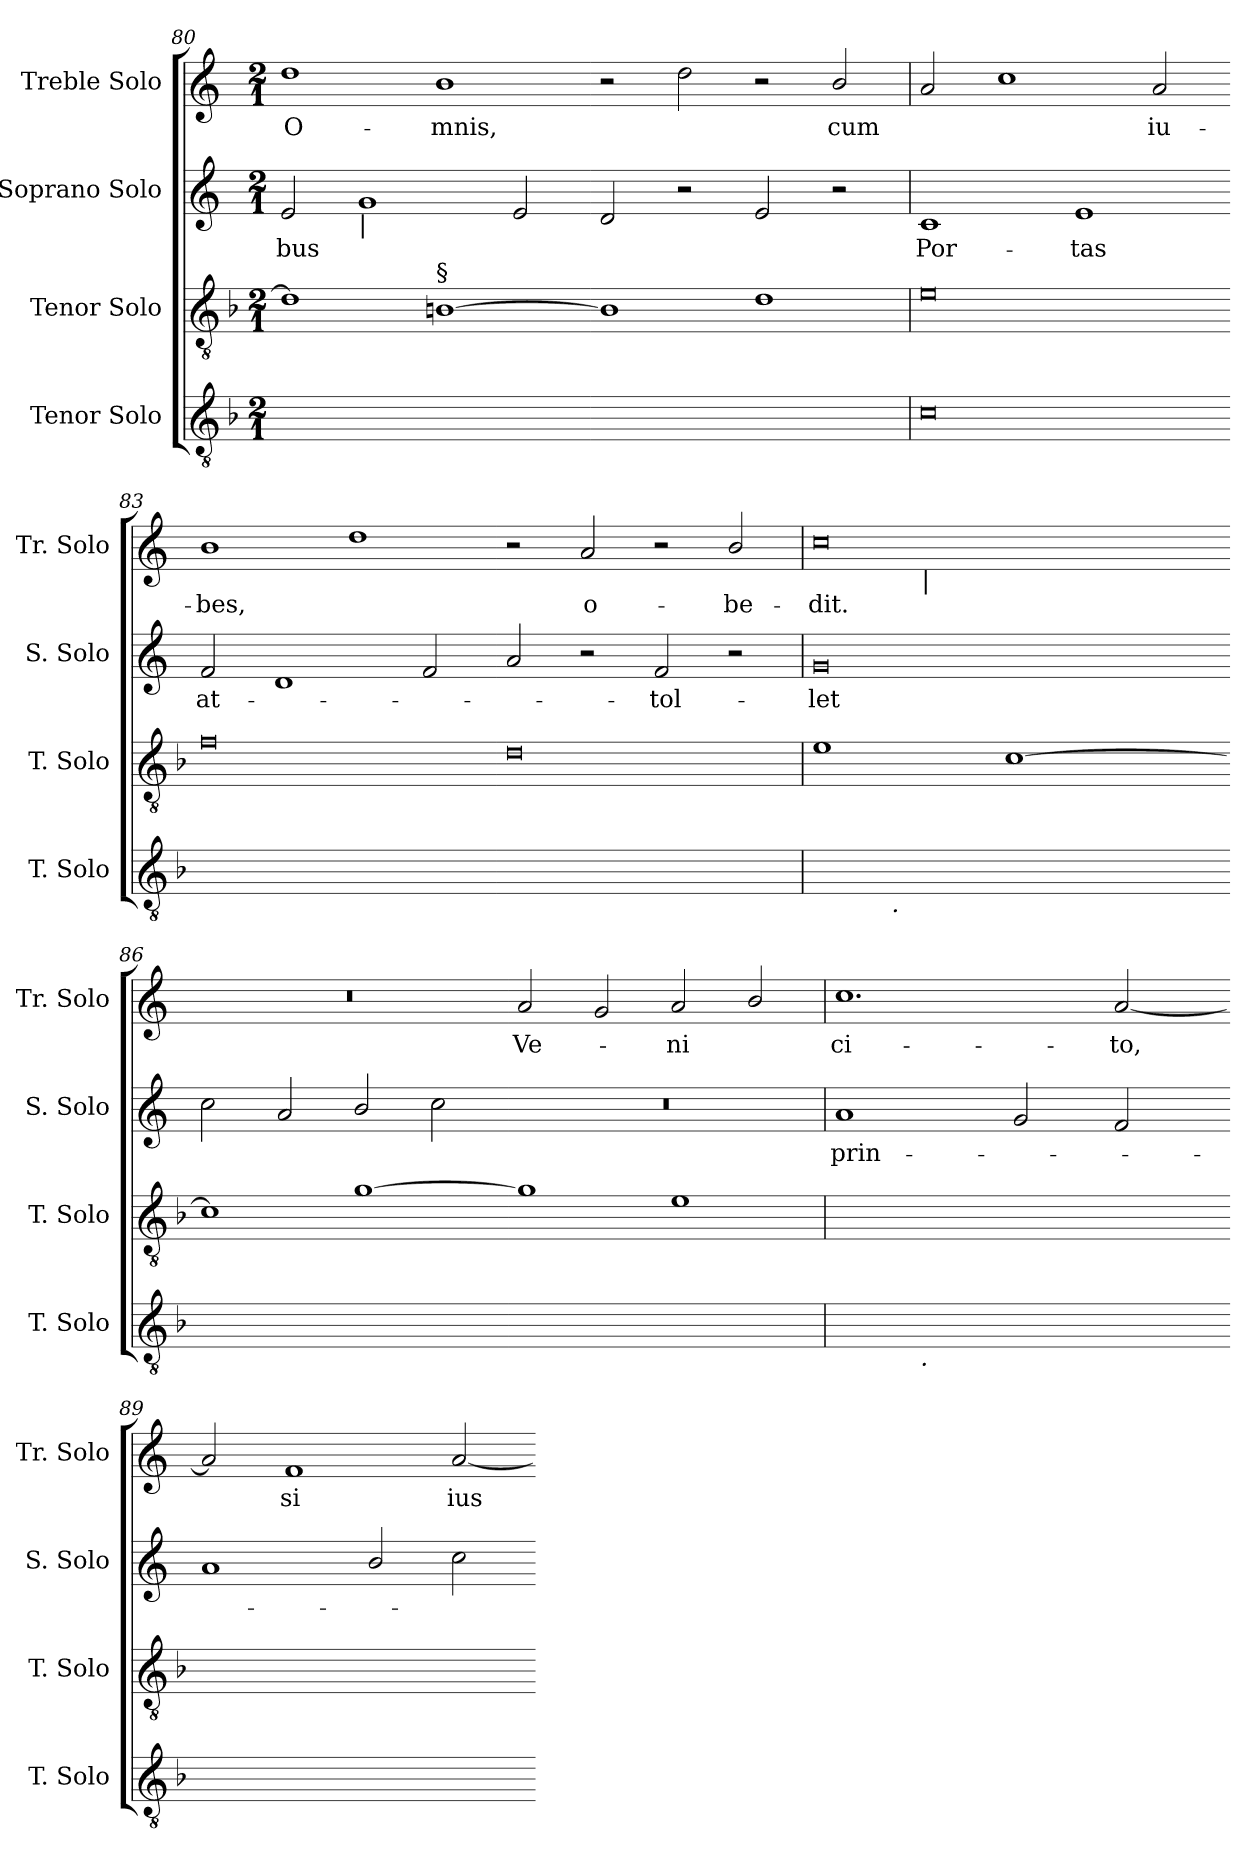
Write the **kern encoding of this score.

**kern	**kern	**kern	**text	**kern	**text
*part4	*part3	*part2	*part2	*part1	*part1
*staff4	*staff3	*staff2	*staff2	*staff1	*staff1
*I"Tenor Solo	*I"Tenor Solo	*I"Soprano Solo	*	*I"Treble Solo	*
*I'T. Solo	*I'T. Solo	*I'S. Solo	*	*I'Tr. Solo	*
*clefGv2	*clefGv2	*clefG2	*	*clefG2	*
*ITrd7c12	*ITrd7c12	*	*	*	*
*k[b-]	*k[b-]	*k[]	*	*k[]	*
*F:	*F:	*C:	*	*C:	*
*M2/1	*M2/1	*M2/1	*	*M2/1	*
=80	=80	=80	=80	=80	=80
!	!	!	!LO:LY:b:color=#000000	!	!
!	!	!	!	!	!LO:LY:b:color=#000000
0GGiyy_<	1Di]	2ei/	-bus	1ddi	O-
!	!	!LO:TX:b:i:t=|	!	!	!
.	.	1gi	.	.	.
!	!LO:TX:a:t=§	!	!	!	!
!	!	!	!	!	!LO:LY:b:color=#000000
.	[<1BBni	.	.	1bi	-mnis,
.	.	2ei/	.	.	.
=81-	=81-	=81-	=81-	=81-	=81-
0GGiyy]	1BBi]	2di/	.	2r	.
.	.	2r	.	2ddi\	.
.	1Di	2ei/	.	2r	.
!	!	!	!	!	!LO:LY:b:color=#000000
.	.	2r	.	2bi/	cum
=82	=82	=82	=82	=82	=82
!	!	!	!LO:LY:b:color=#000000	!	!
0Ci	0Ei	1ci	Por-	2ai/	.
.	.	.	.	1cci	.
!	!	!	!LO:LY:b:color=#000000	!	!
.	.	1ei	-tas	.	.
!	!	!	!	!	!LO:LY:b:color=#000000
.	.	.	.	2ai/	iu-
=83-	=83-	=83-	=83-	=83-	=83-
!	!	!	!LO:LY:b:color=#000000	!	!
!	!	!	!	!	!LO:LY:b:color=#000000
[>0Diyy	0Fi	2fi/	at-	1bi	-bes,
.	.	1di	.	.	.
.	.	.	.	1ddi	.
.	.	2fi/	.	.	.
=84-	=84-	=84-	=84-	=84-	=84-
0Diyy]	0Di	2ai/	.	2r	.
!	!	!	!	!	!LO:LY:b:color=#000000
.	.	2r	.	2ai/	o-
!	!	!	!LO:LY:b:color=#000000	!	!
.	.	2fi/	-tol-	2r	.
!	!	!	!	!	!LO:LY:b:color=#000000
.	.	2r	.	2bi/	-be-
!!LO:LB:g=z
=85	=85	=85	=85	=85	=85
!	!	!	!LO:LY:b:color=#000000	!	!
!	!	!	!	!LO:TX:b:i:t=-	!
!	!	!	!	!	!LO:LY:b:color=#000000
*^	*	*	*	*^	*
[>0Ciyy	4ryy	1Ei	0gi	-let	0cci	4ryy	-dit.
.	32ryy	.	.	.	.	8ryy	.
.	64ryy	.	.	.	.	.	.
.	128ryy	.	.	.	.	.	.
.	1024ryy	.	.	.	.	.	.
!	!LO:TX:b:i:t=.	!	!	!	!	!	!
.	1ryy	.	.	.	.	.	.
.	.	.	.	.	.	128ryy	.
.	.	.	.	.	.	512ryy	.
!	!	!	!	!	!	!LO:TX:b:i:t=|	!
.	.	.	.	.	.	1ryy	.
.	.	[>1Ci	.	.	.	.	.
.	2ryy	.	.	.	.	.	.
.	.	.	.	.	.	2ryy	.
.	8ryy	.	.	.	.	.	.
.	.	.	.	.	.	16ryy	.
.	16ryy	.	.	.	.	.	.
.	.	.	.	.	.	32ryy	.
.	.	.	.	.	.	64ryy	.
.	256..ryy	.	.	.	.	.	.
.	.	.	.	.	.	256.ryy	.
=86-	=86-	=86-	=86-	=86-	=86-	=86-	=86-
!	!	!	!	!	!LO:N:vis=1	!	!
*v	*v	*	*	*	*v	*v	*
0Ciyy_>	1Ci]	2cci\	.	0r	.
.	.	2ai/	.	.	.
.	[>1Gi	2bi/	.	.	.
.	.	2cci\	.	.	.
=87-	=87-	=87-	=87-	=87-	=87-
!	!	!LO:N:vis=1	!	!	!
!	!	!	!	!	!LO:LY:b:color=#000000
0Ciyy]	1Gi]	0r	.	2ai/	Ve-
.	.	.	.	2gi/	.
!	!	!	!	!	!LO:LY:b:color=#000000
.	1Ei	.	.	2ai/	-ni
.	.	.	.	2bi/	.
=88	=88	=88	=88	=88	=88
!	!	!	!LO:LY:b:color=#000000	!	!
!	!	!	!	!	!LO:LY:b:color=#000000
*^	*	*	*	*	*
[<0FFiyy	4ryy	[>0Fiyy	1ai	prin-	1.cci	ci-
.	32ryy	.	.	.	.	.
.	64ryy	.	.	.	.	.
.	128ryy	.	.	.	.	.
.	256ryy	.	.	.	.	.
.	1024ryy	.	.	.	.	.
!	!LO:TX:b:i:t=.	!	!	!	!	!
.	1ryy	.	.	.	.	.
.	.	.	2gi/	.	.	.
.	2ryy	.	.	.	.	.
!	!	!	!	!	!	!LO:LY:b:color=#000000
.	.	.	2fi/	.	[<2ai/	-to,
.	8ryy	.	.	.	.	.
.	16ryy	.	.	.	.	.
.	512.ryy	.	.	.	.	.
*v	*v	*	*	*	*	*
=89-	=89-	=89-	=89-	=89-	=89-
0FFiyy_<	0Fiyy]	1ai	.	2ai/]	.
!	!	!	!	!	!LO:LY:b:color=#000000
.	.	.	.	1fi	si
.	.	2bi/	.	.	.
!	!	!	!	!	!LO:LY:b:color=#000000
.	.	2cci\	.	[<2ai/	ius-
=-	=-	=-	=-	=-	=-
*-	*-	*-	*-	*-	*-
